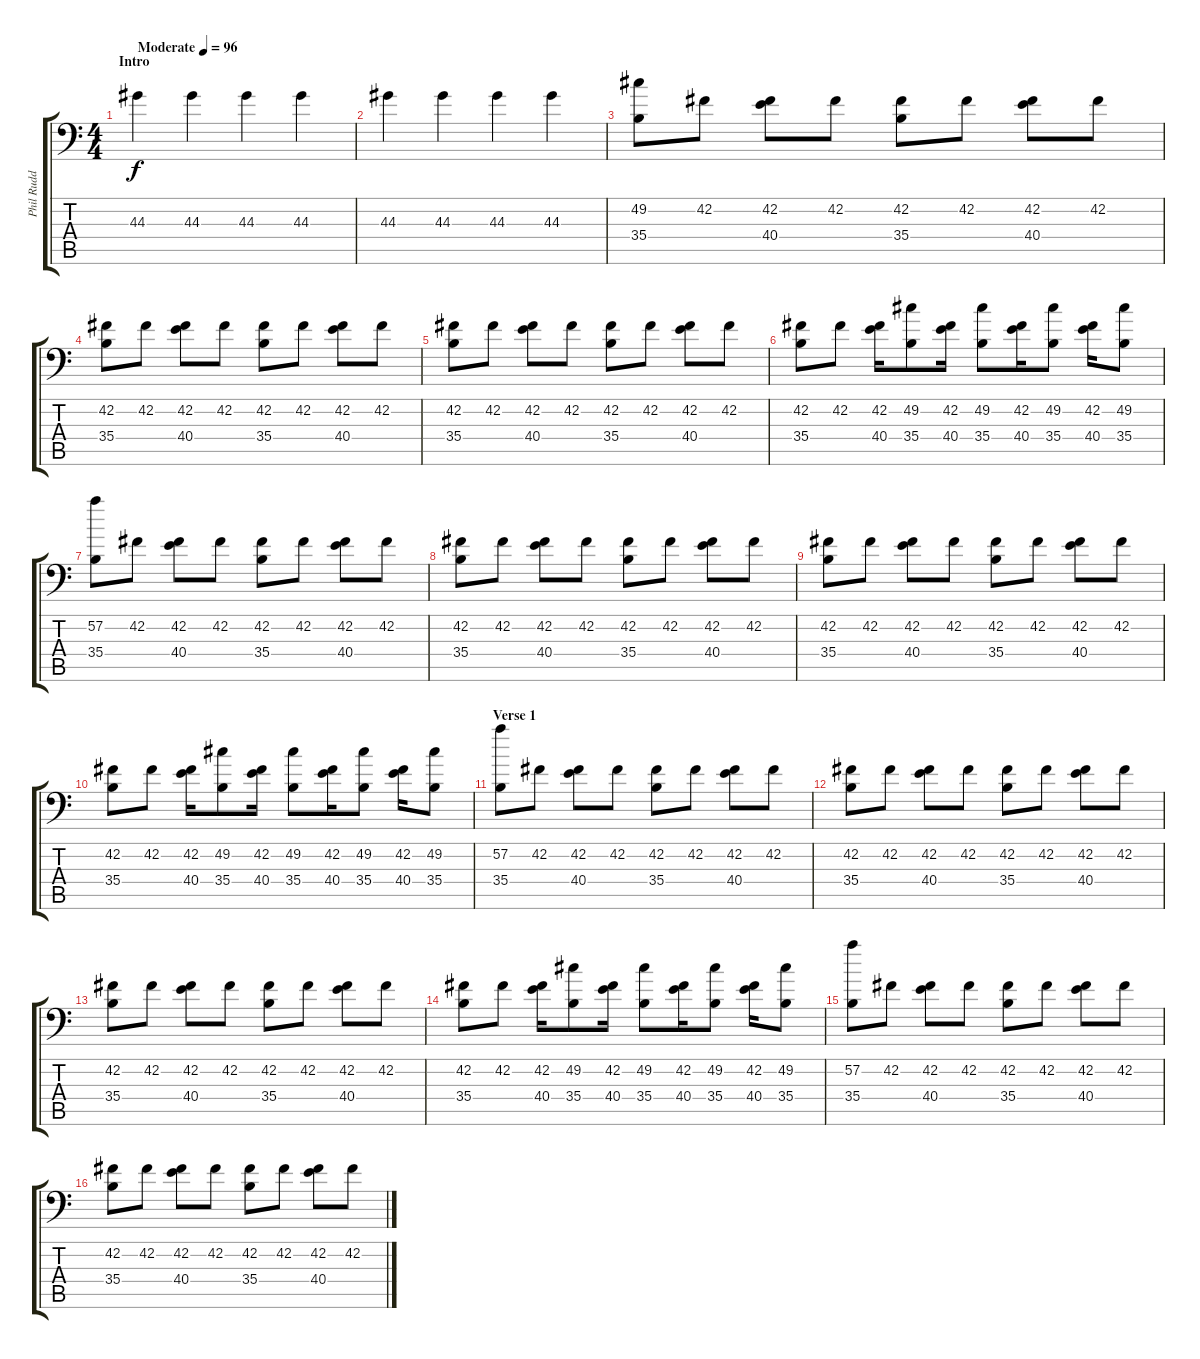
\track ("Phil Rudd" "Phil Rudd") {instrument acousticgrandpiano}
\staff {score tabs}
\tuning (C-1 C-1 C-1 C-1 C-1 C-1) {hide}
\ts (4 4)
\section ("" "Intro")
\tempo (96 "Moderate")
\clef f4
\ks c
44.3.4{dy f instrument acousticgrandpiano} 44.3.4 44.3.4 44.3.4 |
44.3.4 44.3.4 44.3.4 44.3.4 |
(49.2 35.4).8 42.2.8 (42.2 40.4).8 42.2.8 (42.2 35.4).8 42.2.8 (42.2 40.4).8 42.2.8 |
(42.2 35.4).8 42.2.8 (42.2 40.4).8 42.2.8 (42.2 35.4).8 42.2.8 (42.2 40.4).8 42.2.8 |
(42.2 35.4).8 42.2.8 (42.2 40.4).8 42.2.8 (42.2 35.4).8 42.2.8 (42.2 40.4).8 42.2.8 |
(42.2 35.4).8 42.2.8 (42.2 40.4).16 (49.2 35.4).8 (42.2 40.4).16 (49.2 35.4).8 (42.2 40.4).16 (49.2 35.4).8 (42.2 40.4).16 (49.2 35.4).8 |
(57.2 35.4).8 42.2.8 (42.2 40.4).8 42.2.8 (42.2 35.4).8 42.2.8 (42.2 40.4).8 42.2.8 |
(42.2 35.4).8 42.2.8 (42.2 40.4).8 42.2.8 (42.2 35.4).8 42.2.8 (42.2 40.4).8 42.2.8 |
(42.2 35.4).8 42.2.8 (42.2 40.4).8 42.2.8 (42.2 35.4).8 42.2.8 (42.2 40.4).8 42.2.8 |
(42.2 35.4).8 42.2.8 (42.2 40.4).16 (49.2 35.4).8 (42.2 40.4).16 (49.2 35.4).8 (42.2 40.4).16 (49.2 35.4).8 (42.2 40.4).16 (49.2 35.4).8 |
\section ("" "Verse 1")
(57.2 35.4).8 42.2.8 (42.2 40.4).8 42.2.8 (42.2 35.4).8 42.2.8 (42.2 40.4).8 42.2.8 |
(42.2 35.4).8 42.2.8 (42.2 40.4).8 42.2.8 (42.2 35.4).8 42.2.8 (42.2 40.4).8 42.2.8 |
(42.2 35.4).8 42.2.8 (42.2 40.4).8 42.2.8 (42.2 35.4).8 42.2.8 (42.2 40.4).8 42.2.8 |
(42.2 35.4).8 42.2.8 (42.2 40.4).16 (49.2 35.4).8 (42.2 40.4).16 (49.2 35.4).8 (42.2 40.4).16 (49.2 35.4).8 (42.2 40.4).16 (49.2 35.4).8 |
(57.2 35.4).8 42.2.8 (42.2 40.4).8 42.2.8 (42.2 35.4).8 42.2.8 (42.2 40.4).8 42.2.8 |
(42.2 35.4).8 42.2.8 (42.2 40.4).8 42.2.8 (42.2 35.4).8 42.2.8 (42.2 40.4).8 42.2.8
